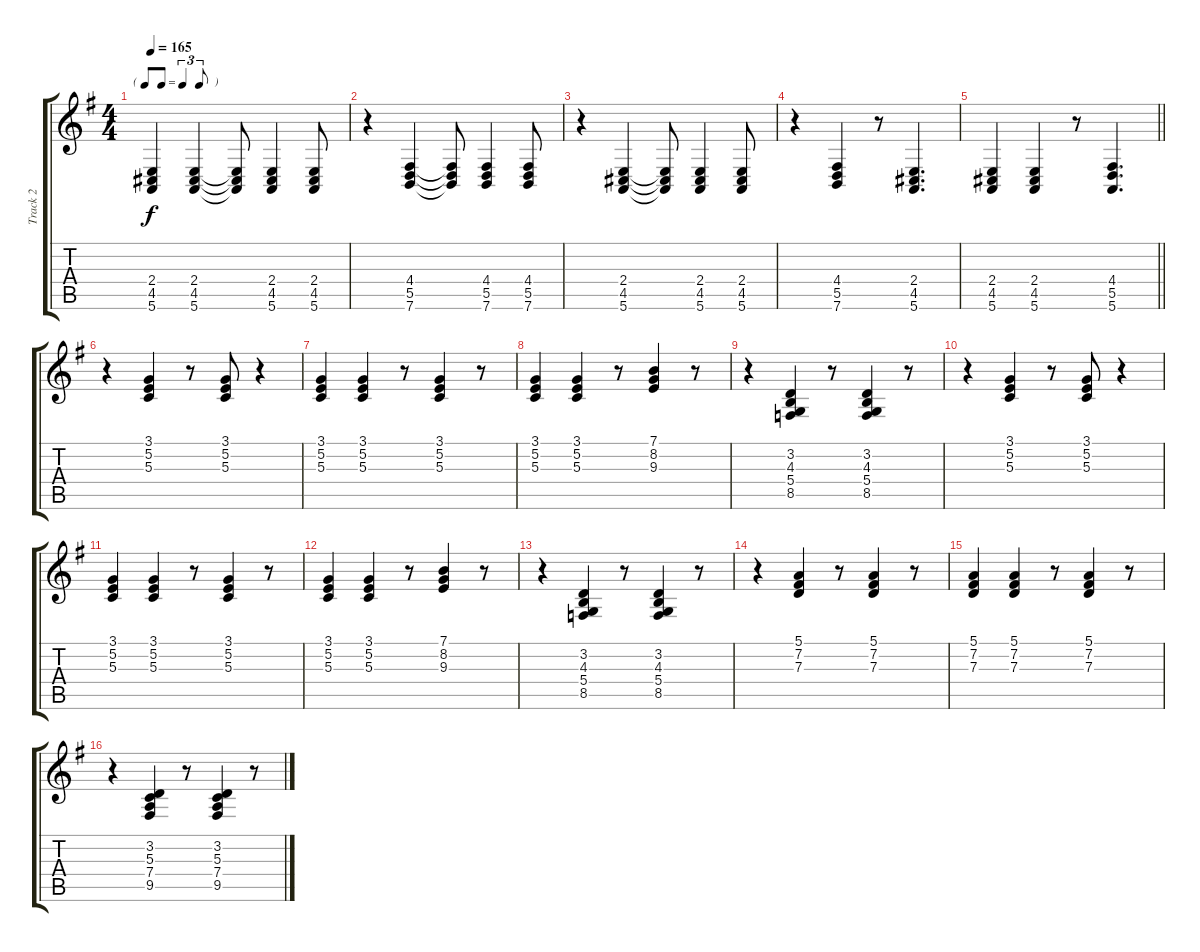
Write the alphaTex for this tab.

\track ("Track 2" "Track 2") {instrument electricgrandpiano}
\staff {score tabs}
\tuning (E4 B3 G3 D3 A2 E2) {hide}
\ts (4 4)
\tf triplet8th
\tempo 165
\clef g2
\ks g
(2.4 4.5 5.6).4{dy f} (2.4 4.5 5.6).4 (2.4{t} 4.5{t} 5.6{t}).8 (2.4 4.5 5.6).4 (2.4 4.5 5.6).8 |
r.4 (4.4 5.5 7.6).4 (4.4{t} 5.5{t} 7.6{t}).8 (4.4 5.5 7.6).4 (4.4 5.5 7.6).8 |
r.4 (2.4 4.5 5.6).4 (2.4{t} 4.5{t} 5.6{t}).8 (2.4 4.5 5.6).4 (2.4 4.5 5.6).8 |
r.4 (4.4 5.5 7.6).4 r.8 (2.4 4.5 5.6).4{d} |
\barLineRight lightlight
(2.4 4.5 5.6).4 (2.4 4.5 5.6).4 r.8 (4.4 5.5 5.6).4{d} |
r.4 (3.1 5.2 5.3).4 r.8 (3.1 5.2 5.3).8 r.4 |
(3.1 5.2 5.3).4 (3.1 5.2 5.3).4 r.8 (3.1 5.2 5.3).4 r.8 |
(3.1 5.2 5.3).4 (3.1 5.2 5.3).4 r.8 (7.1 8.2 9.3).4 r.8 |
r.4 (3.2 4.3 5.4 8.5).4 r.8 (3.2 4.3 5.4 8.5).4 r.8 |
r.4 (3.1 5.2 5.3).4 r.8 (3.1 5.2 5.3).8 r.4 |
(3.1 5.2 5.3).4 (3.1 5.2 5.3).4 r.8 (3.1 5.2 5.3).4 r.8 |
(3.1 5.2 5.3).4 (3.1 5.2 5.3).4 r.8 (7.1 8.2 9.3).4 r.8 |
r.4 (3.2 4.3 5.4 8.5).4 r.8 (3.2 4.3 5.4 8.5).4 r.8 |
r.4 (5.1 7.2 7.3).4 r.8 (5.1 7.2 7.3).4 r.8 |
(5.1 7.2 7.3).4 (5.1 7.2 7.3).4 r.8 (5.1 7.2 7.3).4 r.8 |
r.4 (3.2 5.3 7.4 9.5).4 r.8 (3.2 5.3 7.4 9.5).4 r.8
